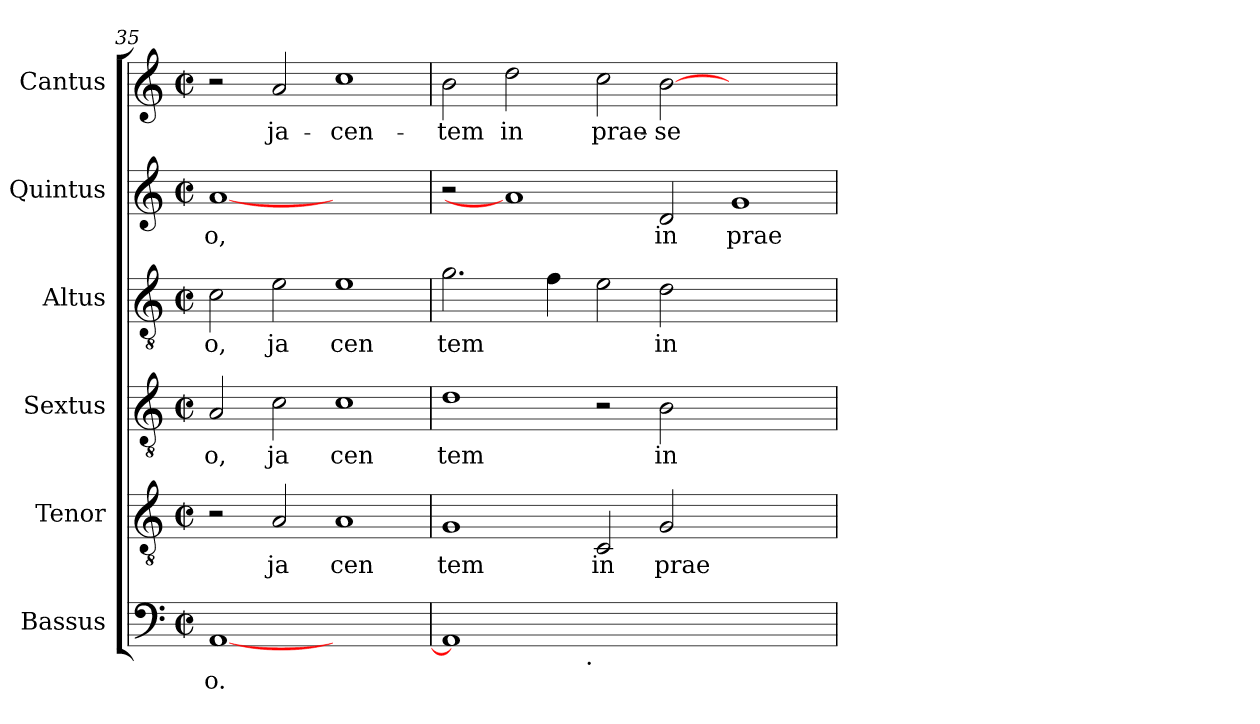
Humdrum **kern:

**kern	**text	**kern	**text	**kern	**text	**kern	**text	**kern	**text	**kern	**text
*part6	*part6	*part5	*part5	*part4	*part4	*part3	*part3	*part2	*part2	*part1	*part1
*staff6	*staff6	*staff5	*staff5	*staff4	*staff4	*staff3	*staff3	*staff2	*staff2	*staff1	*staff1
*I"Bassus	*	*I"Tenor	*	*I"Sextus	*	*I"Altus	*	*I"Quintus	*	*I"Cantus	*
!!LO:LB:g=z
*clefF4	*	*clefGv2	*	*clefGv2	*	*clefGv2	*	*clefG2	*	*clefG2	*
*M2/2	*	*M2/2	*	*M2/2	*	*M2/2	*	*M2/2	*	*M2/2	*
*met(c|)	*	*met(c|)	*	*met(c|)	*	*met(c|)	*	*met(c|)	*	*met(c|)	*
=35	=35	=35	=35	=35	=35	=35	=35	=35	=35	=35	=35
!	!LO:LY:b:cj	!	!	!	!LO:LY:b:cj	!	!LO:LY:b:cj	!	!LO:LY:b:cj	!	!
[1AA	o.	2r	.	2A/	o,	2c\	o,	[1a	o,	2r	.
!	!	!	!LO:LY:b:cj	!	!LO:LY:b:cj	!	!LO:LY:b:cj	!	!	!	!LO:LY:b:cj
.	.	2A/	ja	2c\	ja	2e\	ja	.	.	2a/	ja-
!	!	!	!LO:LY:b:cj	!	!LO:LY:b:cj	!	!LO:LY:b:cj	!	!	!	!LO:LY:b:cj
1ryy	.	1A	cen	1c	cen	1e	cen	1ryy	.	1cc	-cen-
=36	=36	=36	=36	=36	=36	=36	=36	=36	=36	=36	=36
!	!	!	!LO:LY:b:cj	!	!LO:LY:b:cj	!	!LO:LY:b	!	!	!	!LO:LY:b:cj
*^	*	*	*	*	*	*	*	*	*	*	*
1AA]	2ryy	.	1G	tem	1d	tem	2.g\	tem	2r	.	2b\	-tem
!	!	!	!	!	!	!	!	!	!	!	!	!LO:LY:b:cj
.	4...ryy	.	.	.	.	.	.	.	1a]	.	2dd\	in
.	.	.	.	.	.	.	4f\	.	.	.	.	.
!	!LO:TX:b:t=.	!	!	!	!	!	!	!	!	!	!	!
.	1ryy	.	.	.	.	.	.	.	.	.	.	.
!	!	!	!	!LO:LY:b:cj	!	!	!	!	!	!	!	!LO:LY:b:cj
0ryy	.	.	2C/	in	2r	.	2e\	.	.	.	2cc\	prae-
!	!	!	!	!LO:LY:b:cj	!	!LO:LY:b:cj	!	!LO:LY:b:cj	!	!LO:LY:b:cj	!	!LO:LY:b:cj
.	.	.	2G/	prae	2B\	in	2d\	in	2d/	in	[>2b\	-se-
.	1ryy	.	.	.	.	.	.	.	.	.	.	.
!	!	!	!	!	!	!	!	!	!	!LO:LY:b:cj	!	!
.	.	.	1ryy	.	1ryy	.	1ryy	.	1g	prae	1ryy	.
.	32ryy	.	.	.	.	.	.	.	.	.	.	.
*v	*v	*	*	*	*	*	*	*	*	*	*	*
=	=	=	=	=	=	=	=	=	=	=	=
*-	*-	*-	*-	*-	*-	*-	*-	*-	*-	*-	*-
